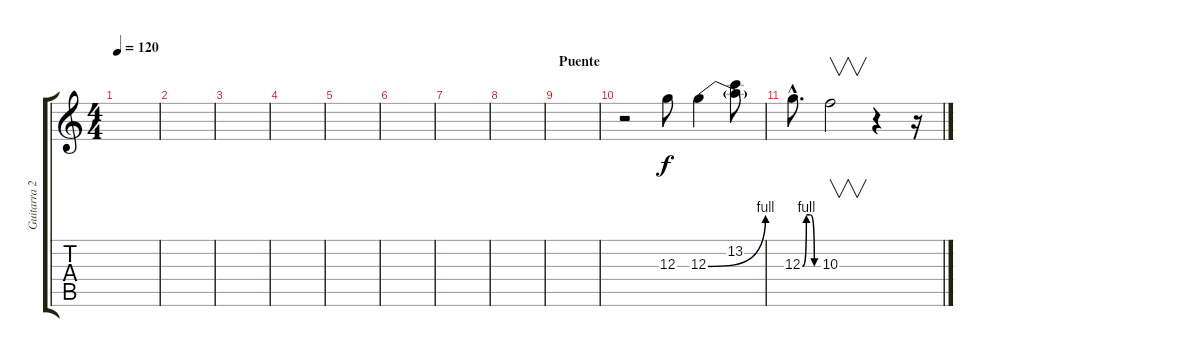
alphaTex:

\track ("Guitarra 2" "Guitarra 2") {instrument electricguitarclean}
\staff {score tabs}
\tuning (E4 B3 G3 D3 A2 E2) {hide}
\ts (4 4)
\tempo 120
\clef g2
\ks c
|
|
|
|
|
|
|
|
\section ("" "Puente")
|
r.2 12.3.8 12.3{be (bend 0 0 60 4)}.4 (13.2 12.3{t}).8 |
12.3{be (custom 0 0 15 4 30 4 45 0 60 0) hac}.8{d} 10.3.2{v} r.4 r.16
